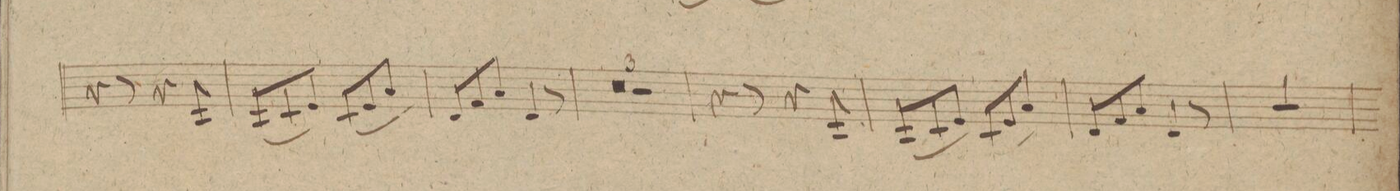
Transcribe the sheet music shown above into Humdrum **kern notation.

**kern	**dynam
*I"Violino IIdo	*
*clefG2	*
*k[]	*
*M6/8	*
4r	.
8r	.
4r	.
8A/	.
=15	=15
(8A/L	.
8c/	.
8e/J)	.
(8c/L	.
8e/	.
8a/J)	.
=16	=16
8d/L	.
8f/	.
8a/J	.
8d/	.
4r	.
=17	=17
1.r	.
=18	=18
=19	=19
2.r	.
=20	=20
4r	.
8r	.
4r	.
8A/	.
=21	=21
(8A/L	.
8c/	.
8e/J)	.
8c/L	.
8e/	.
8a/J	.
=22	=22
8d/L	.
8f/	.
8a/J	.
4d/	.
8r	.
=23	=23
2.r	.
=24	=24
*-	*-
